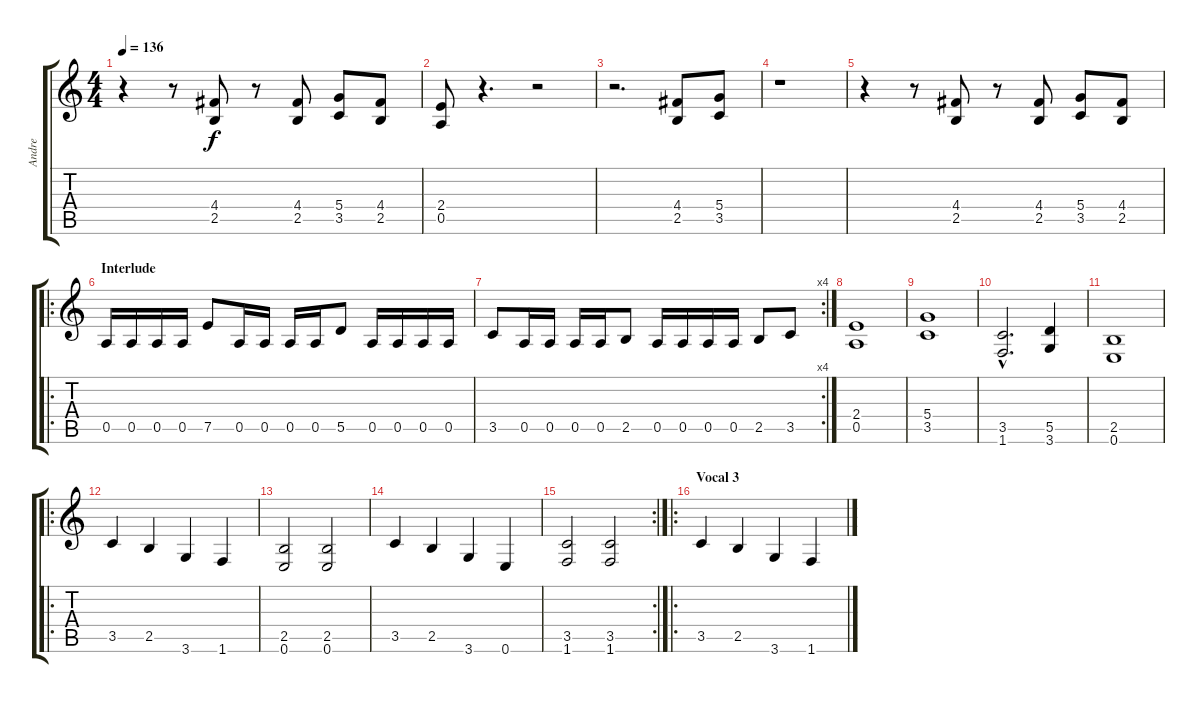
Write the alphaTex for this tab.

\track ("Andre" "Andre") {instrument overdrivenguitar}
\staff {score tabs}
\tuning (E4 B3 G3 D3 A2 E2) {hide}
\ts (4 4)
\tempo 136
\clef g2
\ks c
r.4{dy f} r.8 (4.4 2.5).8 r.8 (4.4 2.5).8 (5.4 3.5).8 (4.4 2.5).8 |
(2.4 0.5).8 r.4{d} r.2 |
r.2{d} (4.4 2.5).8 (5.4 3.5).8 |
r.1 |
r.4 r.8 (4.4 2.5).8 r.8 (4.4 2.5).8 (5.4 3.5).8 (4.4 2.5).8 |
\ro
\section ("" "Interlude")
0.5.16 0.5.16 0.5.16 0.5.16 7.5.8 0.5.16 0.5.16 0.5.16 0.5.16 5.5.8 0.5.16 0.5.16 0.5.16 0.5.16 |
\rc 4
3.5.8 0.5.16 0.5.16 0.5.16 0.5.16 2.5.8 0.5.16 0.5.16 0.5.16 0.5.16 2.5.8 3.5.8 |
(2.4 0.5).1 |
(5.4 3.5).1 |
(3.5{hac} 1.6{hac}).2{d} (5.5 3.6).4 |
(2.5 0.6).1 |
\ro
3.5.4 2.5.4 3.6.4 1.6.4 |
(2.5 0.6).2 (2.5 0.6).2 |
3.5.4 2.5.4 3.6.4 0.6.4 |
\rc 2
(3.5 1.6).2 (3.5 1.6).2 |
\ro
\section ("" "Vocal 3")
3.5.4 2.5.4 3.6.4 1.6.4
